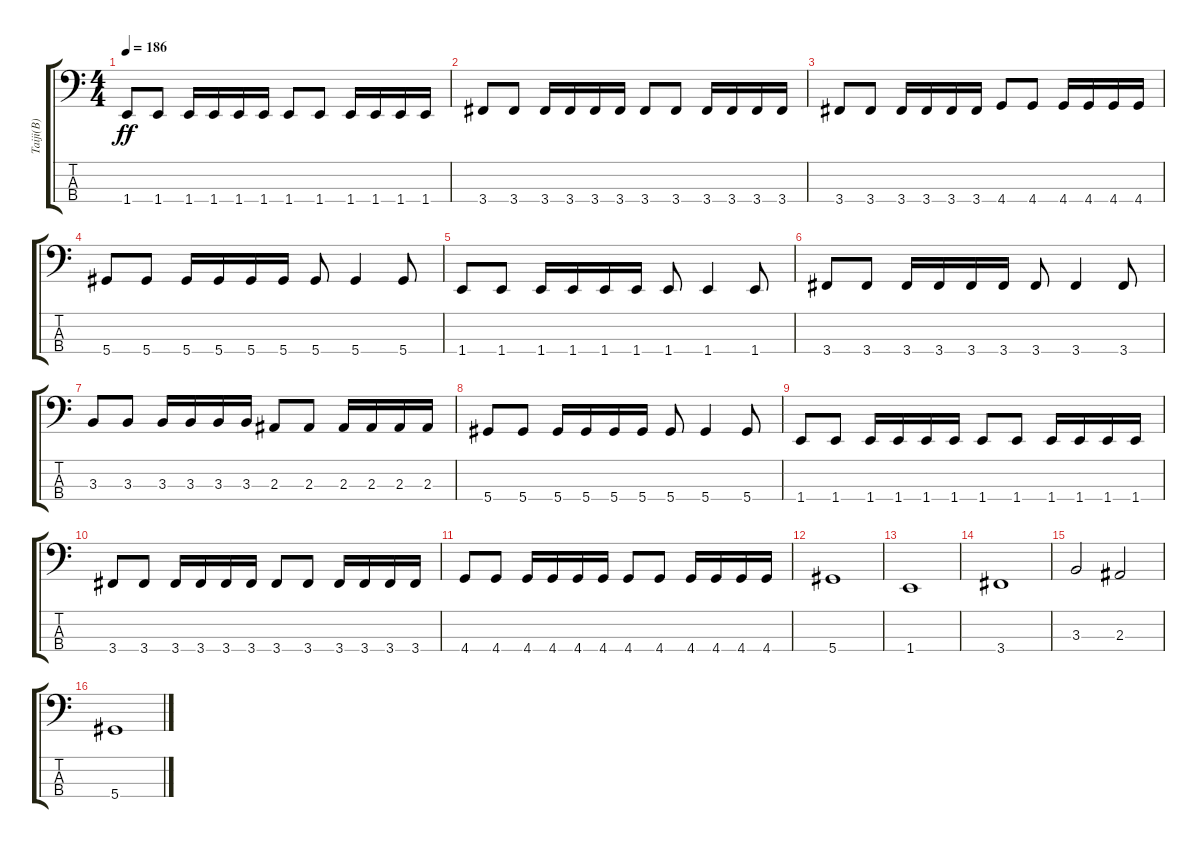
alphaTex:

\track ("Taiji(B)" "Taiji(B)") {instrument electricbasspick}
\staff {score tabs}
\tuning (Gb2 Db2 Ab1 Eb1) {hide}
\ts (4 4)
\tempo 186
\clef f4
\ks c
1.4.8{dy ff} 1.4.8 1.4.16 1.4.16 1.4.16 1.4.16 1.4.8 1.4.8 1.4.16 1.4.16 1.4.16 1.4.16 |
3.4.8 3.4.8 3.4.16 3.4.16 3.4.16 3.4.16 3.4.8 3.4.8 3.4.16 3.4.16 3.4.16 3.4.16 |
3.4.8 3.4.8 3.4.16 3.4.16 3.4.16 3.4.16 4.4.8 4.4.8 4.4.16 4.4.16 4.4.16 4.4.16 |
5.4.8 5.4.8 5.4.16 5.4.16 5.4.16 5.4.16 5.4.8 5.4.4 5.4.8 |
1.4.8 1.4.8 1.4.16 1.4.16 1.4.16 1.4.16 1.4.8 1.4.4 1.4.8 |
3.4.8 3.4.8 3.4.16 3.4.16 3.4.16 3.4.16 3.4.8 3.4.4 3.4.8 |
3.3.8 3.3.8 3.3.16 3.3.16 3.3.16 3.3.16 2.3.8 2.3.8 2.3.16 2.3.16 2.3.16 2.3.16 |
5.4.8 5.4.8 5.4.16 5.4.16 5.4.16 5.4.16 5.4.8 5.4.4 5.4.8 |
1.4.8 1.4.8 1.4.16 1.4.16 1.4.16 1.4.16 1.4.8 1.4.8 1.4.16 1.4.16 1.4.16 1.4.16 |
3.4.8 3.4.8 3.4.16 3.4.16 3.4.16 3.4.16 3.4.8 3.4.8 3.4.16 3.4.16 3.4.16 3.4.16 |
4.4.8 4.4.8 4.4.16 4.4.16 4.4.16 4.4.16 4.4.8 4.4.8 4.4.16 4.4.16 4.4.16 4.4.16 |
5.4.1 |
1.4.1 |
3.4.1 |
3.3.2 2.3.2 |
5.4.1
